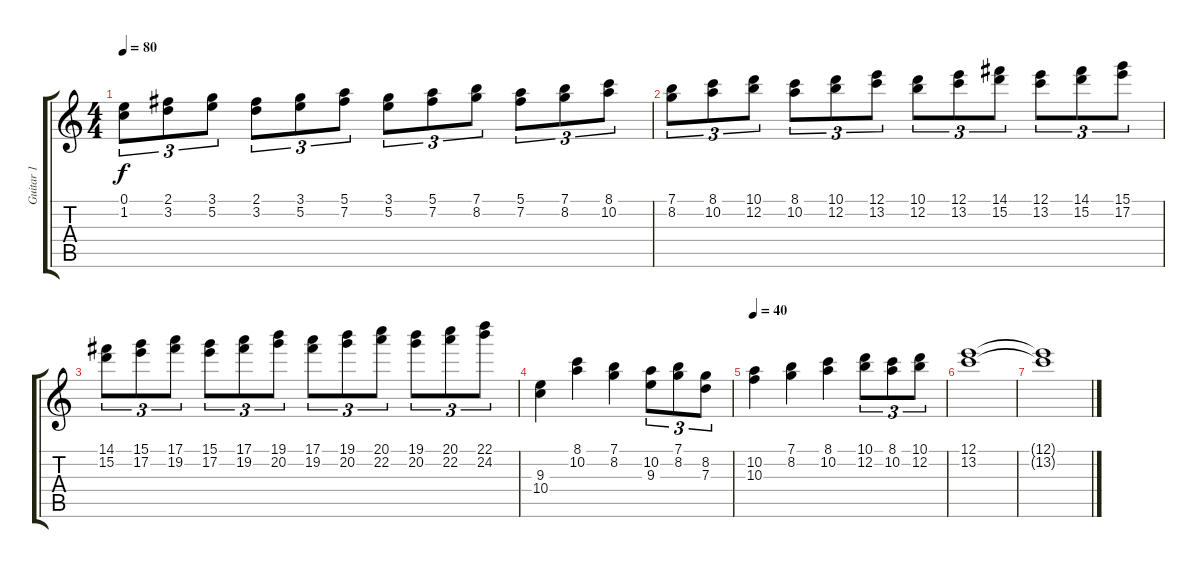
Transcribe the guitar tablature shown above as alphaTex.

\track ("Guitar 1" "Guitar 1") {instrument distortionguitar}
\staff {score tabs}
\tuning (E4 B3 G3 D3 A2 E2) {hide}
\ts (4 4)
\tempo 80
\clef g2
\ks c
(0.1 1.2).8{tu (3 2) dy f} (2.1 3.2).8{tu (3 2)} (3.1 5.2).8{tu (3 2)} (2.1 3.2).8{tu (3 2)} (3.1 5.2).8{tu (3 2)} (5.1 7.2).8{tu (3 2)} (3.1 5.2).8{tu (3 2)} (5.1 7.2).8{tu (3 2)} (7.1 8.2).8{tu (3 2)} (5.1 7.2).8{tu (3 2)} (7.1 8.2).8{tu (3 2)} (8.1 10.2).8{tu (3 2)} |
(7.1 8.2).8{tu (3 2)} (8.1 10.2).8{tu (3 2)} (10.1 12.2).8{tu (3 2)} (8.1 10.2).8{tu (3 2)} (10.1 12.2).8{tu (3 2)} (12.1 13.2).8{tu (3 2)} (10.1 12.2).8{tu (3 2)} (12.1 13.2).8{tu (3 2)} (14.1 15.2).8{tu (3 2)} (12.1 13.2).8{tu (3 2)} (14.1 15.2).8{tu (3 2)} (15.1 17.2).8{tu (3 2)} |
(14.1 15.2).8{tu (3 2)} (15.1 17.2).8{tu (3 2)} (17.1 19.2).8{tu (3 2)} (15.1 17.2).8{tu (3 2)} (17.1 19.2).8{tu (3 2)} (19.1 20.2).8{tu (3 2)} (17.1 19.2).8{tu (3 2)} (19.1 20.2).8{tu (3 2)} (20.1 22.2).8{tu (3 2)} (19.1 20.2).8{tu (3 2)} (20.1 22.2).8{tu (3 2)} (22.1 24.2).8{tu (3 2)} |
(9.3 10.4).4 (8.1 10.2).4 (7.1 8.2).4 (10.2 9.3).8{tu (3 2)} (7.1 8.2).8{tu (3 2)} (8.2 7.3).8{tu (3 2)} |
\tempo 40
(10.2 10.3).4 (7.1 8.2).4 (8.1 10.2).4 (10.1 12.2).8{tu (3 2)} (8.1 10.2).8{tu (3 2)} (10.1 12.2).8{tu (3 2)} |
(12.1 13.2).1 |
(12.1{t} 13.2{t}).1{volume 4}
